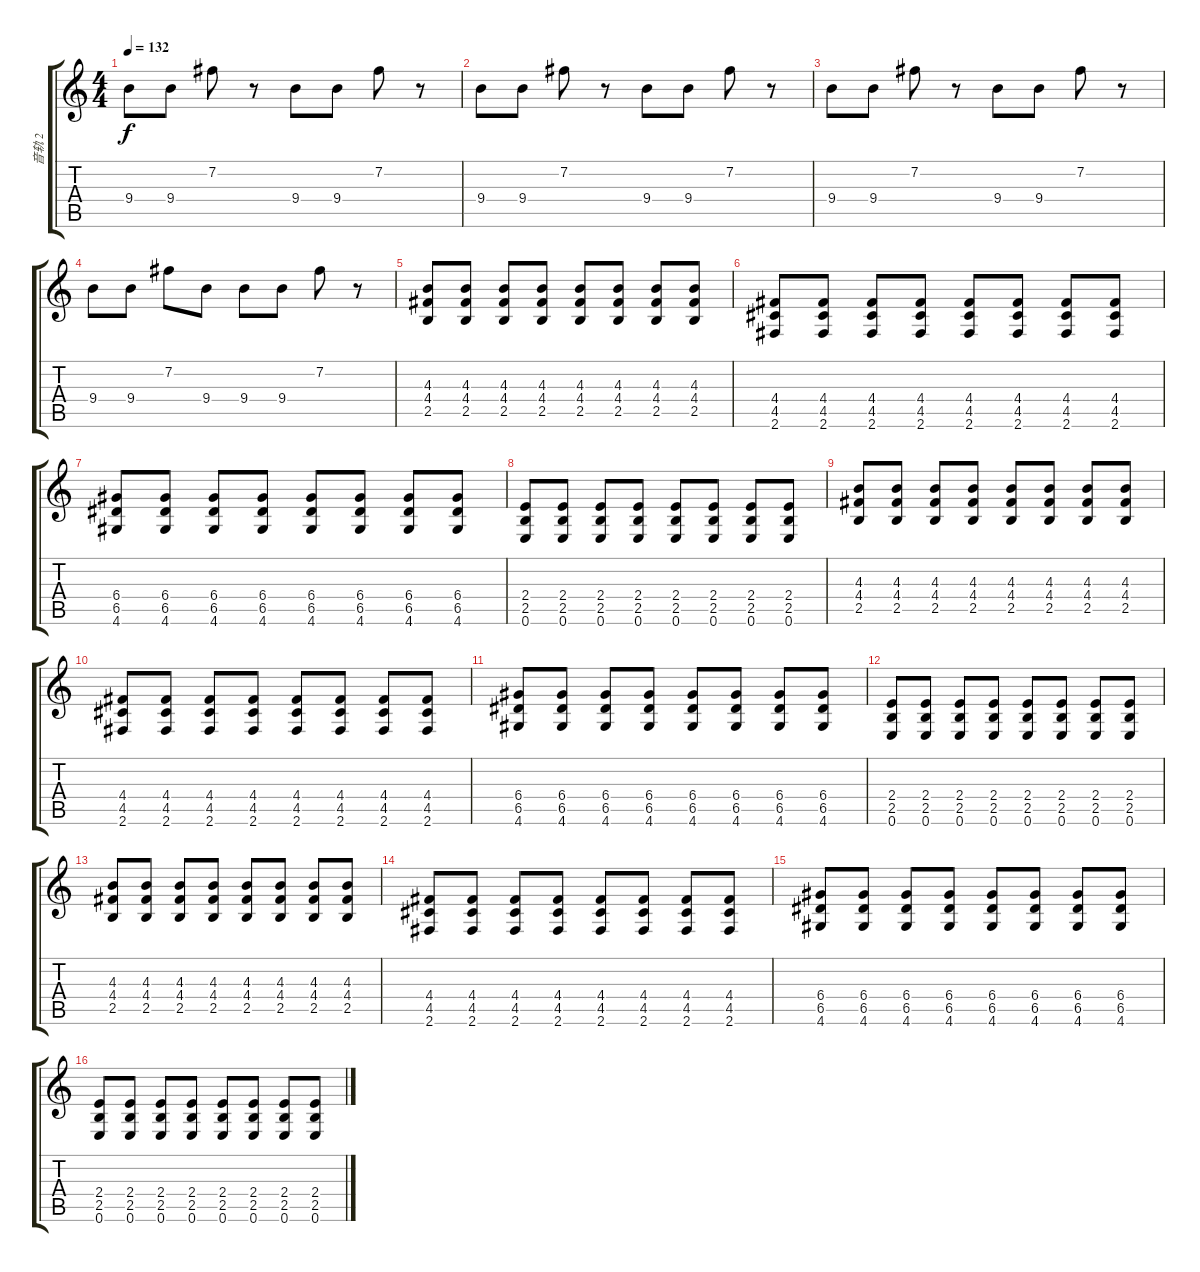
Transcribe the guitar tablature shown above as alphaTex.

\track ("音轨 2" "音轨 2") {instrument acousticguitarsteel}
\staff {score tabs}
\tuning (E4 B3 G3 D3 A2 E2) {hide}
\ts (4 4)
\tempo 132
\clef g2
\ks c
9.4.8{dy f} 9.4.8 7.2.8 r.8 9.4.8 9.4.8 7.2.8 r.8 |
9.4.8 9.4.8 7.2.8 r.8 9.4.8 9.4.8 7.2.8 r.8 |
9.4.8 9.4.8 7.2.8 r.8 9.4.8 9.4.8 7.2.8 r.8 |
9.4.8 9.4.8 7.2.8 9.4.8 9.4.8 9.4.8 7.2.8 r.8 |
(4.3 4.4 2.5).8 (4.3 4.4 2.5).8 (4.3 4.4 2.5).8 (4.3 4.4 2.5).8 (4.3 4.4 2.5).8 (4.3 4.4 2.5).8 (4.3 4.4 2.5).8 (4.3 4.4 2.5).8 |
(4.4 4.5 2.6).8 (4.4 4.5 2.6).8 (4.4 4.5 2.6).8 (4.4 4.5 2.6).8 (4.4 4.5 2.6).8 (4.4 4.5 2.6).8 (4.4 4.5 2.6).8 (4.4 4.5 2.6).8 |
(6.4 6.5 4.6).8 (6.4 6.5 4.6).8 (6.4 6.5 4.6).8 (6.4 6.5 4.6).8 (6.4 6.5 4.6).8 (6.4 6.5 4.6).8 (6.4 6.5 4.6).8 (6.4 6.5 4.6).8 |
(2.4 2.5 0.6).8 (2.4 2.5 0.6).8 (2.4 2.5 0.6).8 (2.4 2.5 0.6).8 (2.4 2.5 0.6).8 (2.4 2.5 0.6).8 (2.4 2.5 0.6).8 (2.4 2.5 0.6).8 |
(4.3 4.4 2.5).8 (4.3 4.4 2.5).8 (4.3 4.4 2.5).8 (4.3 4.4 2.5).8 (4.3 4.4 2.5).8 (4.3 4.4 2.5).8 (4.3 4.4 2.5).8 (4.3 4.4 2.5).8 |
(4.4 4.5 2.6).8 (4.4 4.5 2.6).8 (4.4 4.5 2.6).8 (4.4 4.5 2.6).8 (4.4 4.5 2.6).8 (4.4 4.5 2.6).8 (4.4 4.5 2.6).8 (4.4 4.5 2.6).8 |
(6.4 6.5 4.6).8 (6.4 6.5 4.6).8 (6.4 6.5 4.6).8 (6.4 6.5 4.6).8 (6.4 6.5 4.6).8 (6.4 6.5 4.6).8 (6.4 6.5 4.6).8 (6.4 6.5 4.6).8 |
(2.4 2.5 0.6).8 (2.4 2.5 0.6).8 (2.4 2.5 0.6).8 (2.4 2.5 0.6).8 (2.4 2.5 0.6).8 (2.4 2.5 0.6).8 (2.4 2.5 0.6).8 (2.4 2.5 0.6).8 |
(4.3 4.4 2.5).8 (4.3 4.4 2.5).8 (4.3 4.4 2.5).8 (4.3 4.4 2.5).8 (4.3 4.4 2.5).8 (4.3 4.4 2.5).8 (4.3 4.4 2.5).8 (4.3 4.4 2.5).8 |
(4.4 4.5 2.6).8 (4.4 4.5 2.6).8 (4.4 4.5 2.6).8 (4.4 4.5 2.6).8 (4.4 4.5 2.6).8 (4.4 4.5 2.6).8 (4.4 4.5 2.6).8 (4.4 4.5 2.6).8 |
(6.4 6.5 4.6).8 (6.4 6.5 4.6).8 (6.4 6.5 4.6).8 (6.4 6.5 4.6).8 (6.4 6.5 4.6).8 (6.4 6.5 4.6).8 (6.4 6.5 4.6).8 (6.4 6.5 4.6).8 |
(2.4 2.5 0.6).8 (2.4 2.5 0.6).8 (2.4 2.5 0.6).8 (2.4 2.5 0.6).8 (2.4 2.5 0.6).8 (2.4 2.5 0.6).8 (2.4 2.5 0.6).8 (2.4 2.5 0.6).8
